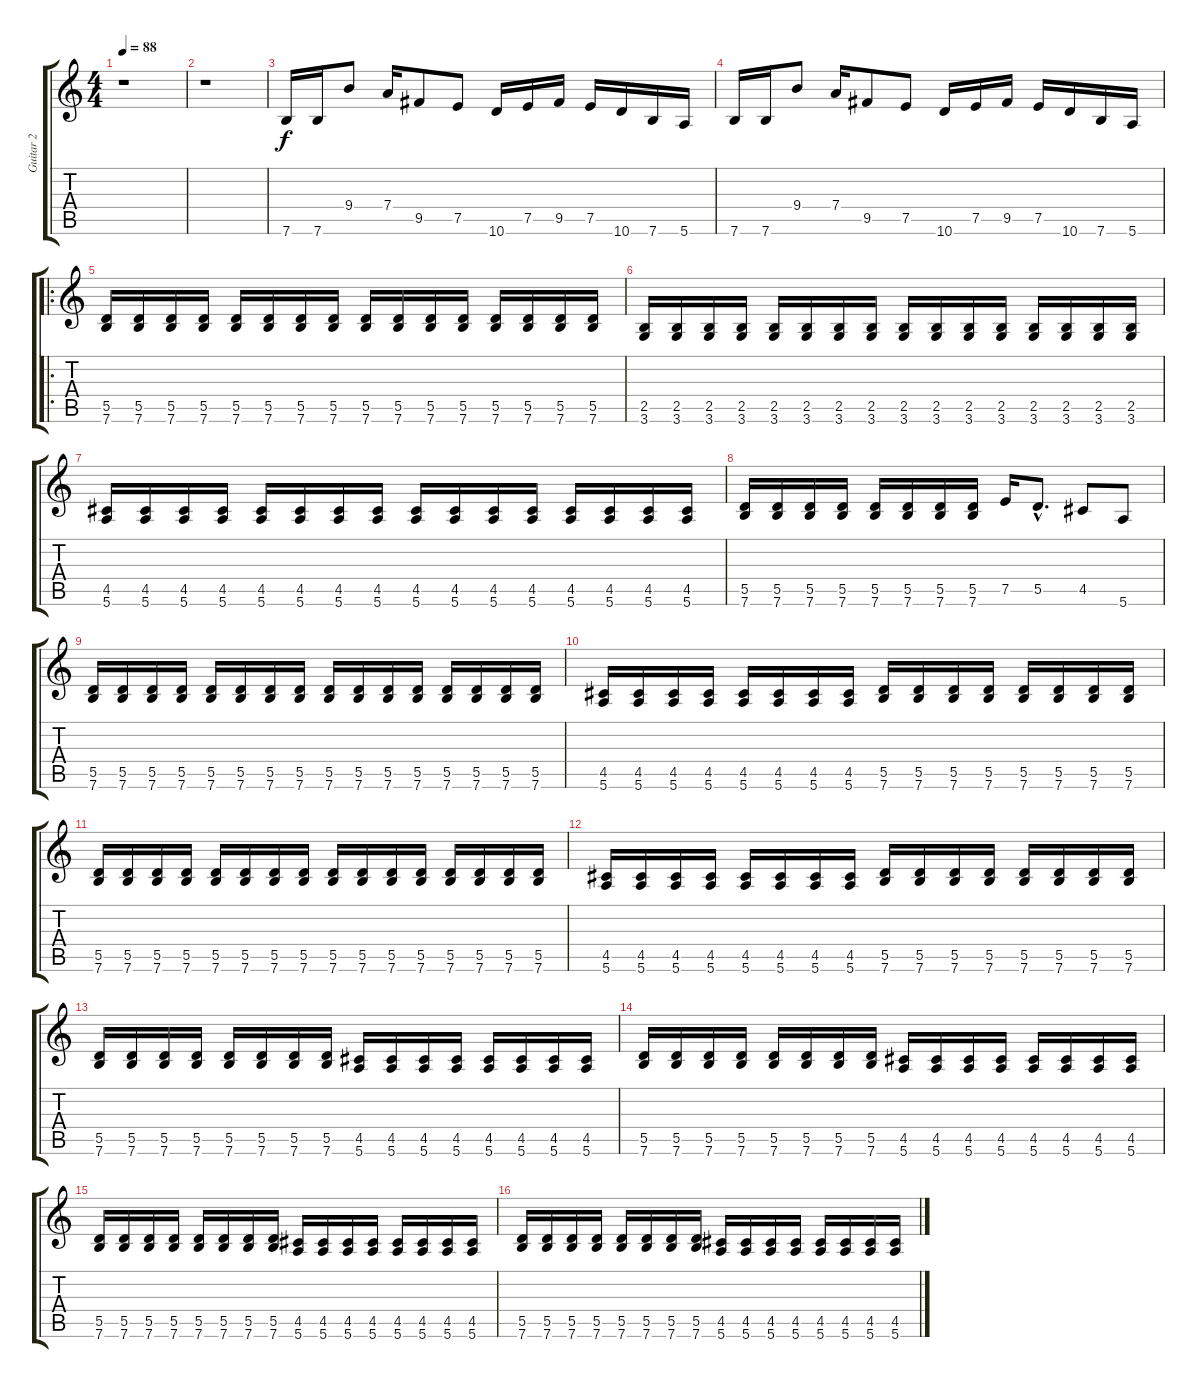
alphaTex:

\track ("Guitar 2" "Guitar 2") {instrument distortionguitar}
\staff {score tabs}
\tuning (E4 B3 G3 D3 A2 E2) {hide}
\ts (4 4)
\tempo 88
\clef g2
\ks c
r.1{dy f instrument distortionguitar} |
r.1 |
7.6.16 7.6.16 9.4.8 7.4.16 9.5.8 7.5.8 10.6.16 7.5.16 9.5.16 7.5.16 10.6.16 7.6.16 5.6.16 |
7.6.16 7.6.16 9.4.8 7.4.16 9.5.8 7.5.8 10.6.16 7.5.16 9.5.16 7.5.16 10.6.16 7.6.16 5.6.16 |
\ro
(5.5 7.6).16 (5.5 7.6).16 (5.5 7.6).16 (5.5 7.6).16 (5.5 7.6).16 (5.5 7.6).16 (5.5 7.6).16 (5.5 7.6).16 (5.5 7.6).16 (5.5 7.6).16 (5.5 7.6).16 (5.5 7.6).16 (5.5 7.6).16 (5.5 7.6).16 (5.5 7.6).16 (5.5 7.6).16 |
(2.5 3.6).16 (2.5 3.6).16 (2.5 3.6).16 (2.5 3.6).16 (2.5 3.6).16 (2.5 3.6).16 (2.5 3.6).16 (2.5 3.6).16 (2.5 3.6).16 (2.5 3.6).16 (2.5 3.6).16 (2.5 3.6).16 (2.5 3.6).16 (2.5 3.6).16 (2.5 3.6).16 (2.5 3.6).16 |
(4.5 5.6).16 (4.5 5.6).16 (4.5 5.6).16 (4.5 5.6).16 (4.5 5.6).16 (4.5 5.6).16 (4.5 5.6).16 (4.5 5.6).16 (4.5 5.6).16 (4.5 5.6).16 (4.5 5.6).16 (4.5 5.6).16 (4.5 5.6).16 (4.5 5.6).16 (4.5 5.6).16 (4.5 5.6).16 |
(5.5 7.6).16 (5.5 7.6).16 (5.5 7.6).16 (5.5 7.6).16 (5.5 7.6).16 (5.5 7.6).16 (5.5 7.6).16 (5.5 7.6).16 7.5.16 5.5{hac}.8{d} 4.5.8 5.6.8 |
(5.5 7.6).16 (5.5 7.6).16 (5.5 7.6).16 (5.5 7.6).16 (5.5 7.6).16 (5.5 7.6).16 (5.5 7.6).16 (5.5 7.6).16 (5.5 7.6).16 (5.5 7.6).16 (5.5 7.6).16 (5.5 7.6).16 (5.5 7.6).16 (5.5 7.6).16 (5.5 7.6).16 (5.5 7.6).16 |
(4.5 5.6).16 (4.5 5.6).16 (4.5 5.6).16 (4.5 5.6).16 (4.5 5.6).16 (4.5 5.6).16 (4.5 5.6).16 (4.5 5.6).16 (5.5 7.6).16 (5.5 7.6).16 (5.5 7.6).16 (5.5 7.6).16 (5.5 7.6).16 (5.5 7.6).16 (5.5 7.6).16 (5.5 7.6).16 |
(5.5 7.6).16 (5.5 7.6).16 (5.5 7.6).16 (5.5 7.6).16 (5.5 7.6).16 (5.5 7.6).16 (5.5 7.6).16 (5.5 7.6).16 (5.5 7.6).16 (5.5 7.6).16 (5.5 7.6).16 (5.5 7.6).16 (5.5 7.6).16 (5.5 7.6).16 (5.5 7.6).16 (5.5 7.6).16 |
(4.5 5.6).16 (4.5 5.6).16 (4.5 5.6).16 (4.5 5.6).16 (4.5 5.6).16 (4.5 5.6).16 (4.5 5.6).16 (4.5 5.6).16 (5.5 7.6).16 (5.5 7.6).16 (5.5 7.6).16 (5.5 7.6).16 (5.5 7.6).16 (5.5 7.6).16 (5.5 7.6).16 (5.5 7.6).16 |
(5.5 7.6).16 (5.5 7.6).16 (5.5 7.6).16 (5.5 7.6).16 (5.5 7.6).16 (5.5 7.6).16 (5.5 7.6).16 (5.5 7.6).16 (4.5 5.6).16 (4.5 5.6).16 (4.5 5.6).16 (4.5 5.6).16 (4.5 5.6).16 (4.5 5.6).16 (4.5 5.6).16 (4.5 5.6).16 |
(5.5 7.6).16 (5.5 7.6).16 (5.5 7.6).16 (5.5 7.6).16 (5.5 7.6).16 (5.5 7.6).16 (5.5 7.6).16 (5.5 7.6).16 (4.5 5.6).16 (4.5 5.6).16 (4.5 5.6).16 (4.5 5.6).16 (4.5 5.6).16 (4.5 5.6).16 (4.5 5.6).16 (4.5 5.6).16 |
(5.5 7.6).16 (5.5 7.6).16 (5.5 7.6).16 (5.5 7.6).16 (5.5 7.6).16 (5.5 7.6).16 (5.5 7.6).16 (5.5 7.6).16 (4.5 5.6).16 (4.5 5.6).16 (4.5 5.6).16 (4.5 5.6).16 (4.5 5.6).16 (4.5 5.6).16 (4.5 5.6).16 (4.5 5.6).16 |
(5.5 7.6).16 (5.5 7.6).16 (5.5 7.6).16 (5.5 7.6).16 (5.5 7.6).16 (5.5 7.6).16 (5.5 7.6).16 (5.5 7.6).16 (4.5 5.6).16 (4.5 5.6).16 (4.5 5.6).16 (4.5 5.6).16 (4.5 5.6).16 (4.5 5.6).16 (4.5 5.6).16 (4.5 5.6).16
